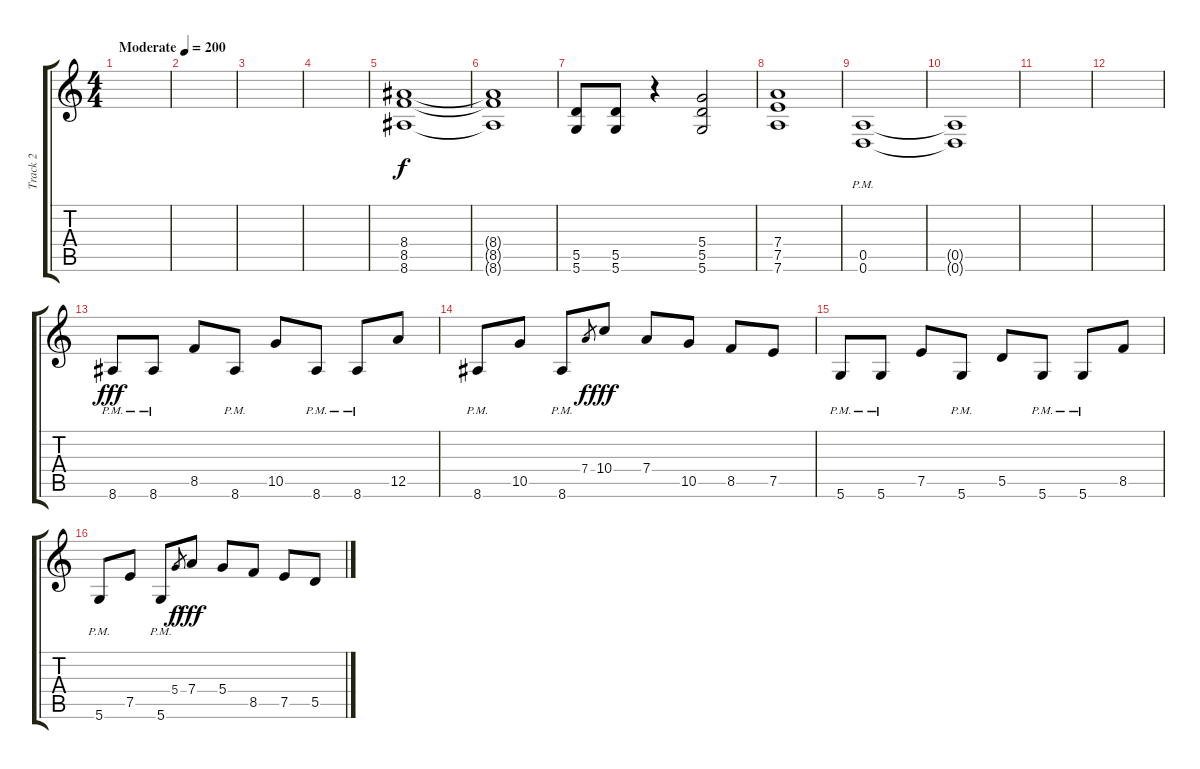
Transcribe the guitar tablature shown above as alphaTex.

\track ("Track 2" "Track 2") {instrument distortionguitar}
\staff {score tabs}
\tuning (E4 B3 G3 D3 A2 D2) {hide}
\ts (4 4)
\tempo (200 "Moderate")
\clef g2
\ks c
|
|
|
|
(8.4 8.5 8.6).1 |
(8.4{t} 8.5{t} 8.6{t}).1 |
(5.5 5.6).8 (5.5 5.6).8 r.4 (5.4 5.5 5.6).2 |
(7.4 7.5 7.6).1 |
(0.5{pm} 0.6{pm}).1{volume 0} |
(0.5{t} 0.6{t}).1 |
|
|
8.6{pm}.8{dy fff volume 13} 8.6{pm}.8 8.5.8 8.6{pm}.8 10.5.8 8.6{pm}.8 8.6{pm}.8 12.5.8 |
8.6{pm}.8 10.5.8 8.6{pm}.8 7.4.8{gr dy f} 10.4.8{dy fff} 7.4.8 10.5.8 8.5.8 7.5.8 |
5.6{pm}.8 5.6{pm}.8 7.5.8 5.6{pm}.8 5.5.8 5.6{pm}.8 5.6{pm}.8 8.5.8 |
5.6{pm}.8 7.5.8 5.6{pm}.8 5.4.8{gr dy f} 7.4.8{dy fff} 5.4.8 8.5.8 7.5.8 5.5.8
